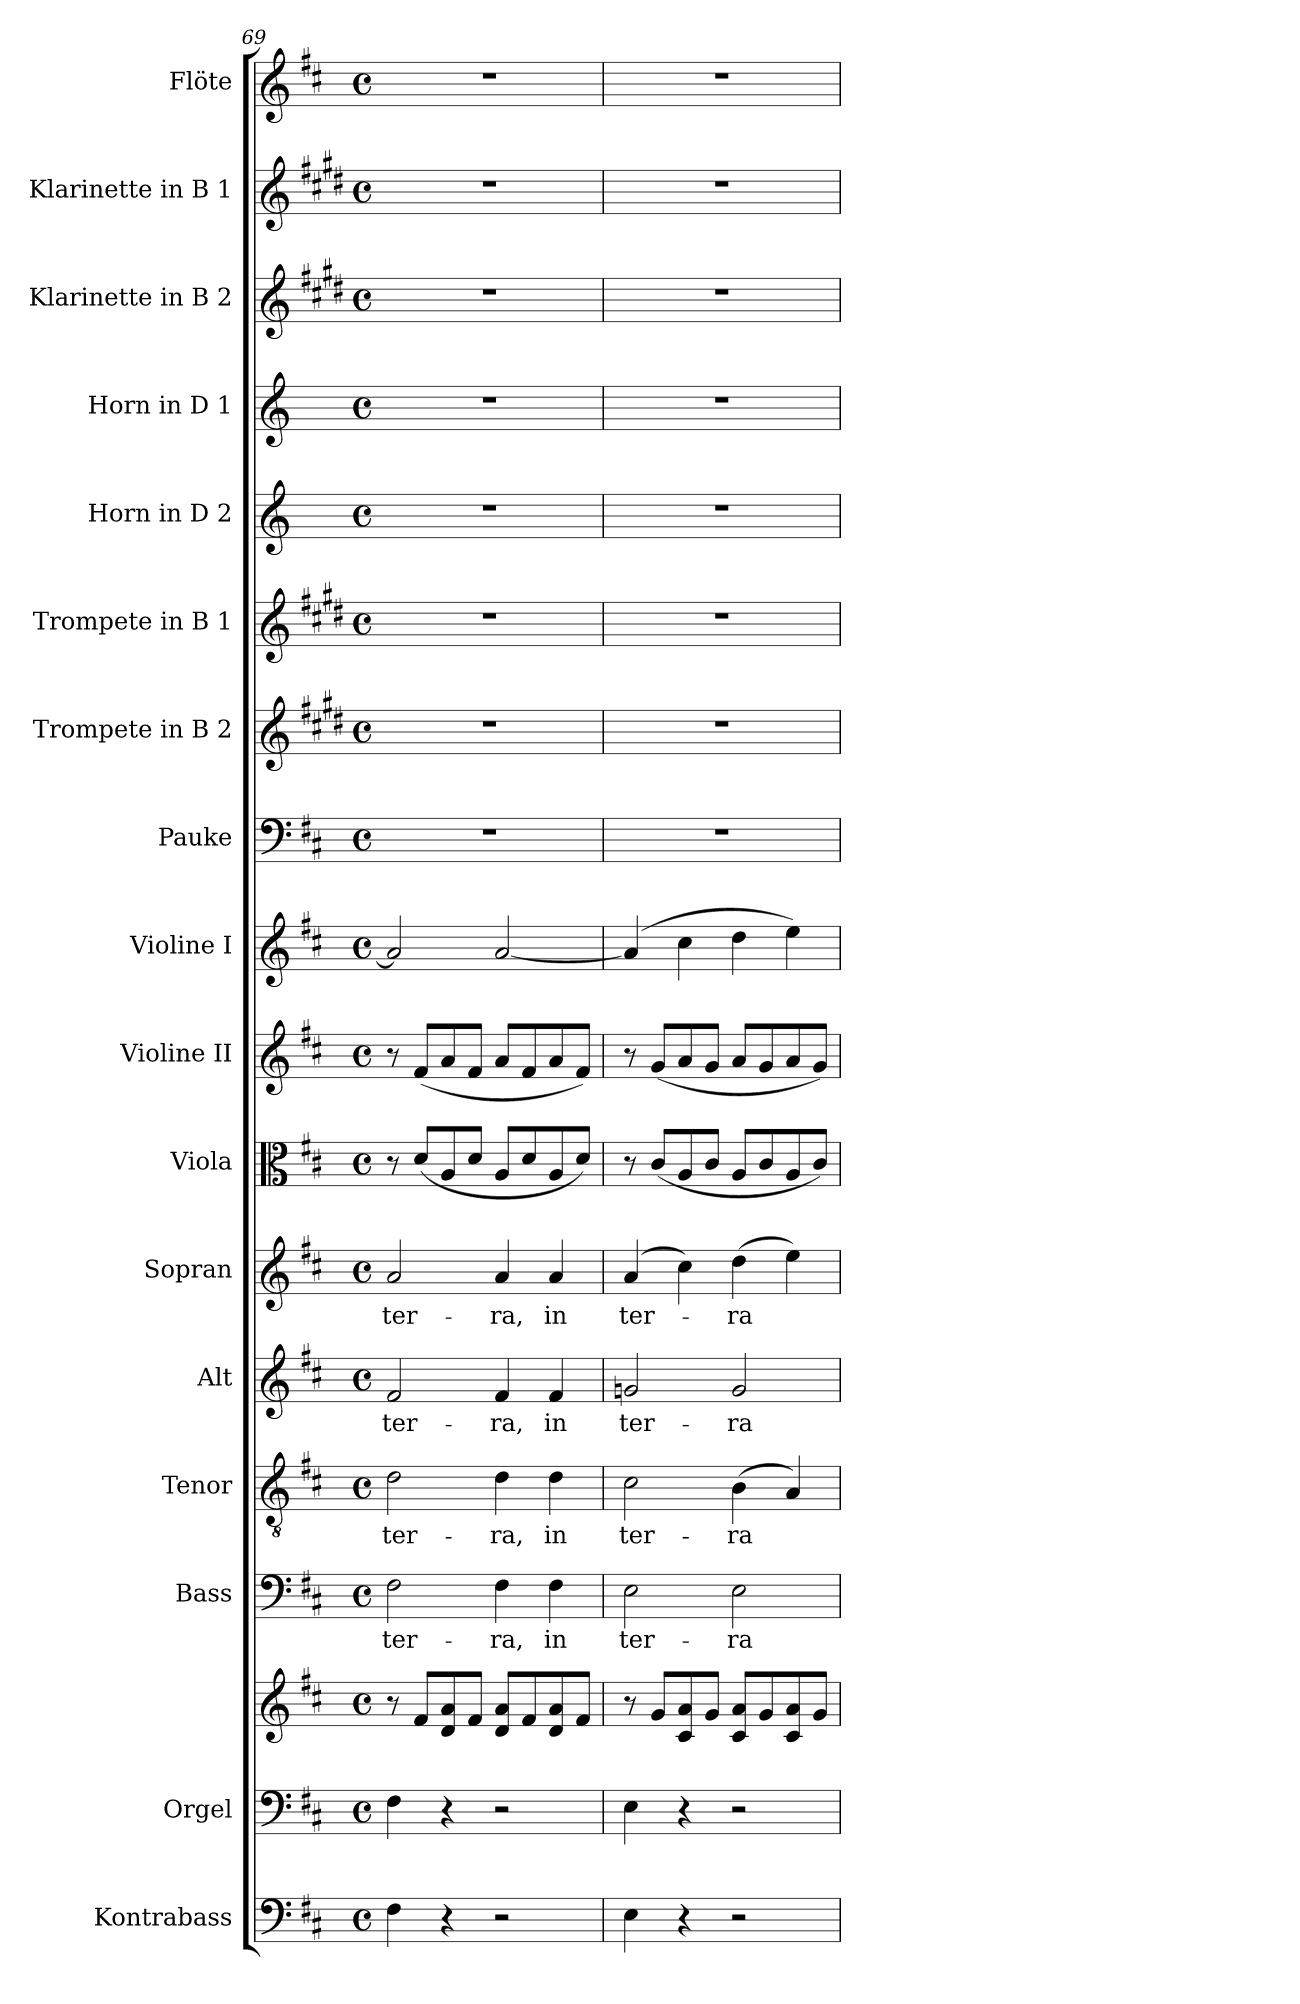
**kern	**kern	**kern	**kern	**text	**kern	**text	**kern	**text	**kern	**text	**kern	**kern	**kern	**kern	**kern	**kern	**kern	**kern	**kern	**kern	**kern
*part17	*part16	*part16	*part15	*part15	*part14	*part14	*part13	*part13	*part12	*part12	*part11	*part10	*part9	*part8	*part7	*part6	*part5	*part4	*part3	*part2	*part1
*staff18	*staff17	*staff16	*staff15	*staff15	*staff14	*staff14	*staff13	*staff13	*staff12	*staff12	*staff11	*staff10	*staff9	*staff8	*staff7	*staff6	*staff5	*staff4	*staff3	*staff2	*staff1
*I"Kontrabass	*I"Orgel	*	*I"Bass	*	*I"Tenor	*	*I"Alt	*	*I"Sopran	*	*I"Viola	*I"Violine II	*I"Violine I	*I"Pauke	*I"Trompete in B 2	*I"Trompete in B 1	*I"Horn in D 2	*I"Horn in D 1	*I"Klarinette in B 2	*I"Klarinette in B 1	*I"Flöte
*I'Kb.	*I'Org.	*	*I'B	*	*I'T	*	*I'A	*	*I'S	*	*I'Vla.	*I'Vl. II	*I'Vl. I	*I'Pk.	*I'Trp. 2	*I'Trp. 1	*I'Hrn. 2	*I'Hrn. 1	*I'Kl. 2	*I'Kl. 1	*I'Fl.
*clefF4	*clefF4	*clefG2	*clefF4	*	*clefGv2	*	*clefG2	*	*clefG2	*	*clefC3	*clefG2	*clefG2	*clefF4	*clefG2	*clefG2	*clefG2	*clefG2	*clefG2	*clefG2	*clefG2
*ITrd7c12	*	*	*	*	*	*	*	*	*	*	*	*	*	*	*ITrd1c2	*ITrd1c2	*ITrd-1c-2	*ITrd-1c-2	*ITrd1c2	*ITrd1c2	*
*k[f#c#]	*k[f#c#]	*k[f#c#]	*k[f#c#]	*	*k[f#c#]	*	*k[f#c#]	*	*k[f#c#]	*	*k[f#c#]	*k[f#c#]	*k[f#c#]	*k[f#c#]	*k[f#c#]	*k[f#c#]	*k[f#c#]	*k[f#c#]	*k[f#c#]	*k[f#c#]	*k[f#c#]
*D:	*D:	*D:	*D:	*	*D:	*	*D:	*	*D:	*	*D:	*D:	*D:	*D:	*D:	*D:	*D:	*D:	*D:	*D:	*D:
*M4/4	*M4/4	*M4/4	*M4/4	*	*M4/4	*	*M4/4	*	*M4/4	*	*M4/4	*M4/4	*M4/4	*M4/4	*M4/4	*M4/4	*M4/4	*M4/4	*M4/4	*M4/4	*M4/4
*met(c)	*met(c)	*met(c)	*met(c)	*	*met(c)	*	*met(c)	*	*met(c)	*	*met(c)	*met(c)	*met(c)	*met(c)	*met(c)	*met(c)	*met(c)	*met(c)	*met(c)	*met(c)	*met(c)
=69	=69	=69	=69	=69	=69	=69	=69	=69	=69	=69	=69	=69	=69	=69	=69	=69	=69	=69	=69	=69	=69
!	!	!	!	!LO:LY:b	!	!LO:LY:b	!	!LO:LY:b	!	!LO:LY:b	!	!	!	!	!	!	!	!	!	!	!
4FF#\	4F#\	8r	2F#\	ter-	2d\	ter-	2f#/	ter-	2a/	ter-	8r	8r	2a/]	1r	1r	1r	1r	1r	1r	1r	1r
.	.	8f#/L	.	.	.	.	.	.	.	.	(<8d/L	(<8f#/L	.	.	.	.	.	.	.	.	.
4r	4r	8d/ 8a/	.	.	.	.	.	.	.	.	8A/	8a/	.	.	.	.	.	.	.	.	.
.	.	8f#/J	.	.	.	.	.	.	.	.	8d/J	8f#/J	.	.	.	.	.	.	.	.	.
!	!	!	!	!LO:LY:b	!	!LO:LY:b	!	!LO:LY:b	!	!LO:LY:b	!	!	!	!	!	!	!	!	!	!	!
2r	2r	8d/ 8a/L	4F#\	-ra,	4d\	-ra,	4f#/	-ra,	4a/	-ra,	8A/L	8a/L	[2a/	.	.	.	.	.	.	.	.
.	.	8f#/	.	.	.	.	.	.	.	.	8d/	8f#/	.	.	.	.	.	.	.	.	.
!	!	!	!	!LO:LY:b	!	!LO:LY:b	!	!LO:LY:b	!	!LO:LY:b	!	!	!	!	!	!	!	!	!	!	!
.	.	8d/ 8a/	4F#\	in	4d\	in	4f#/	in	4a/	in	8A/	8a/	.	.	.	.	.	.	.	.	.
.	.	8f#/J	.	.	.	.	.	.	.	.	8d/J)	8f#/J)	.	.	.	.	.	.	.	.	.
!!LO:PB:g=z
=70	=70	=70	=70	=70	=70	=70	=70	=70	=70	=70	=70	=70	=70	=70	=70	=70	=70	=70	=70	=70	=70
!	!	!	!	!LO:LY:b	!	!LO:LY:b	!	!LO:LY:b	!	!LO:LY:b	!	!	!	!	!	!	!	!	!	!	!
4EE\	4E\	8r	2E\	ter-	2c#\	ter-	2gn/	ter-	(4a/	ter-	8r	8r	(4a/]	1r	1r	1r	1r	1r	1r	1r	1r
.	.	8g/L	.	.	.	.	.	.	.	.	(<8c#/L	(<8g/L	.	.	.	.	.	.	.	.	.
4r	4r	8c#/ 8a/	.	.	.	.	.	.	4cc#\)	.	8A/	8a/	4cc#\	.	.	.	.	.	.	.	.
.	.	8g/J	.	.	.	.	.	.	.	.	8c#/J	8g/J	.	.	.	.	.	.	.	.	.
!	!	!	!	!LO:LY:b	!	!LO:LY:b	!	!LO:LY:b	!	!LO:LY:b	!	!	!	!	!	!	!	!	!	!	!
2r	2r	8c#/ 8a/L	2E\	-ra	(>4B\	-ra	2g/	-ra	(>4dd\	-ra	8A/L	8a/L	4dd\	.	.	.	.	.	.	.	.
.	.	8g/	.	.	.	.	.	.	.	.	8c#/	8g/	.	.	.	.	.	.	.	.	.
.	.	8c#/ 8a/	.	.	4A/)	.	.	.	4ee\)	.	8A/	8a/	4ee\)	.	.	.	.	.	.	.	.
.	.	8g/J	.	.	.	.	.	.	.	.	8c#/J)	8g/J)	.	.	.	.	.	.	.	.	.
=	=	=	=	=	=	=	=	=	=	=	=	=	=	=	=	=	=	=	=	=	=
*-	*-	*-	*-	*-	*-	*-	*-	*-	*-	*-	*-	*-	*-	*-	*-	*-	*-	*-	*-	*-	*-
